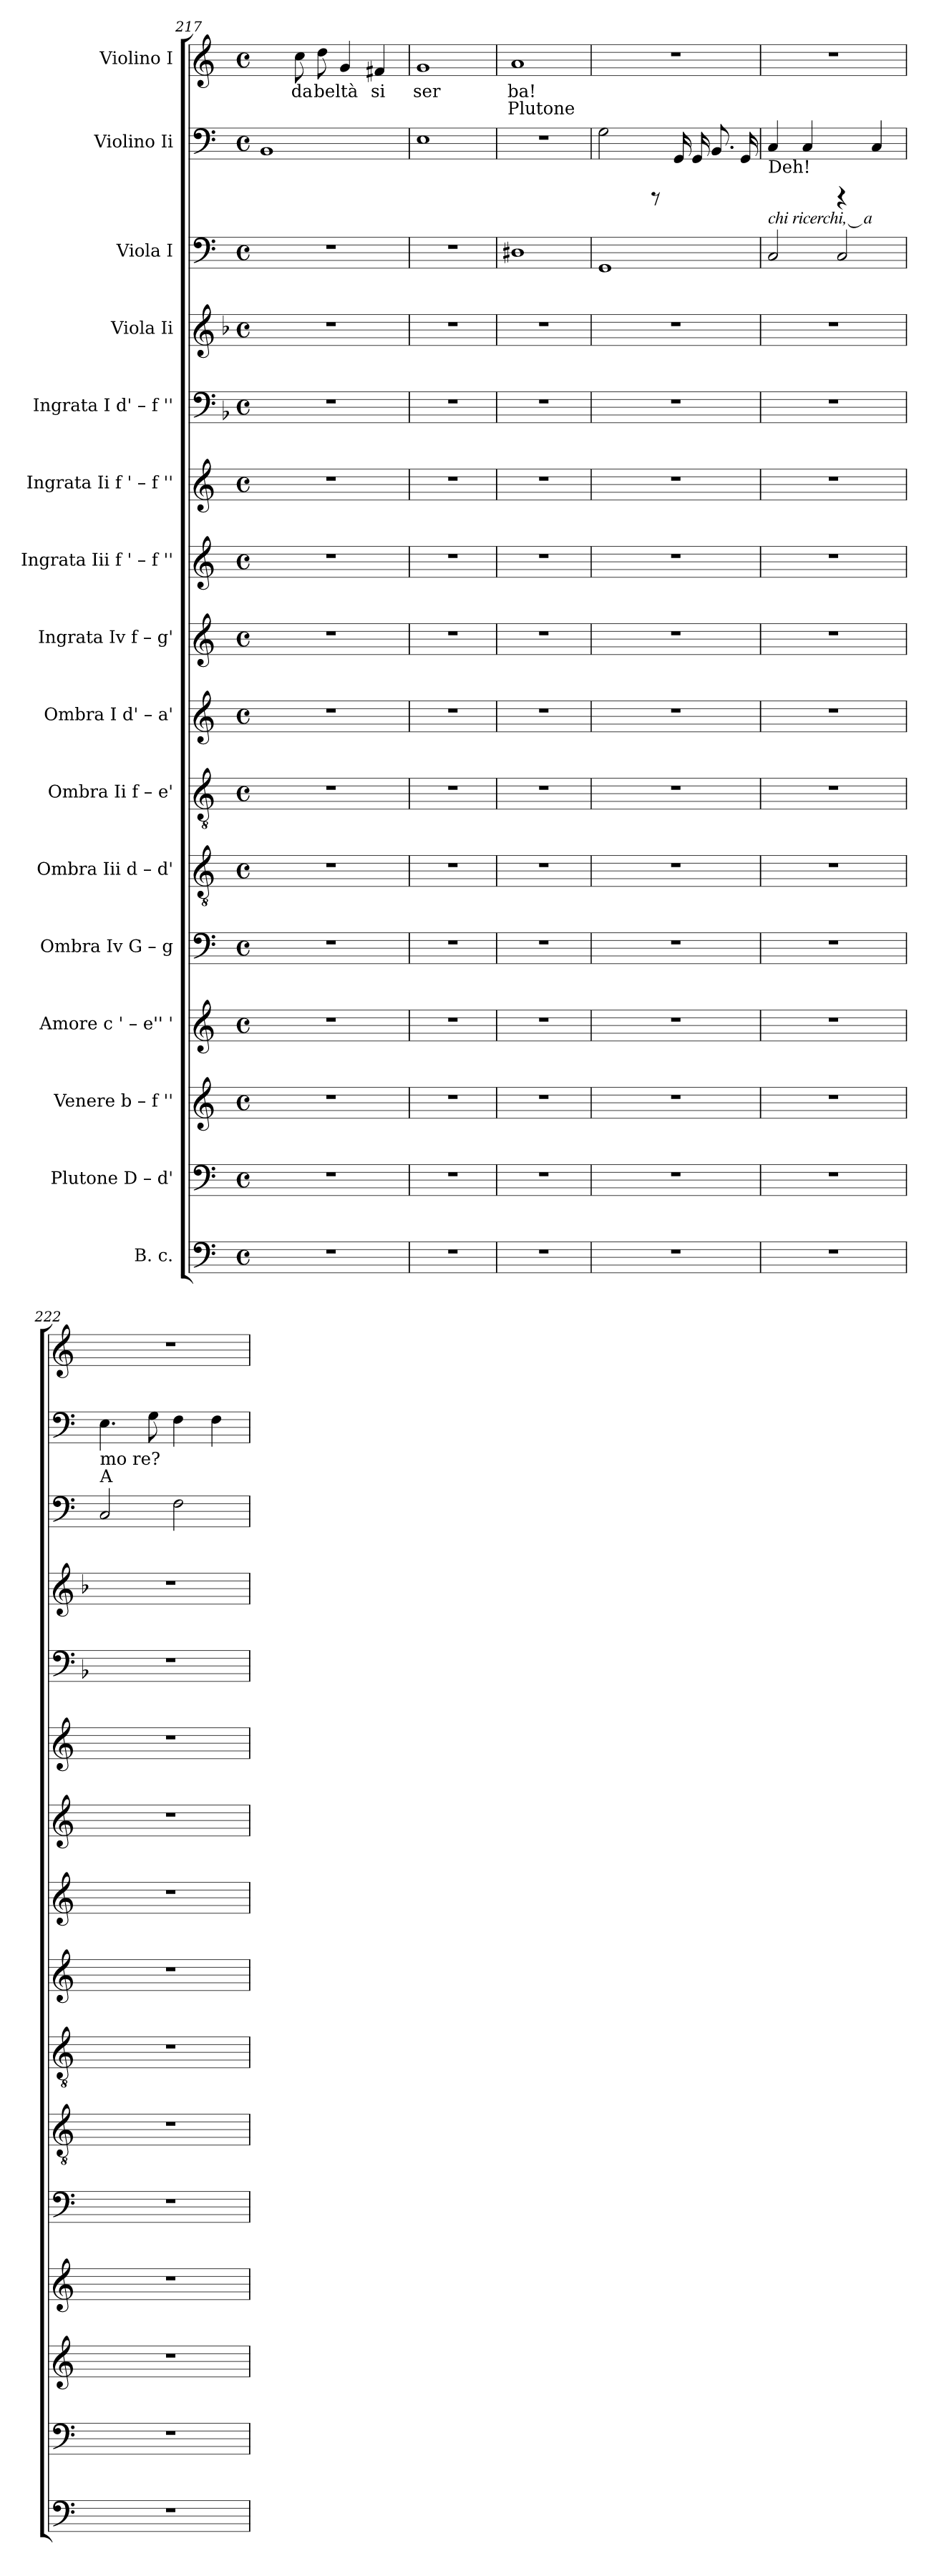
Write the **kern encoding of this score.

**kern	**kern	**kern	**kern	**kern	**kern	**kern	**kern	**kern	**kern	**kern	**kern	**kern	**kern	**kern	**kern	**text	**text
*part16	*part15	*part14	*part13	*part12	*part11	*part10	*part9	*part8	*part7	*part6	*part5	*part4	*part3	*part2	*part1	*part1	*part1
*staff16	*staff15	*staff14	*staff13	*staff12	*staff11	*staff10	*staff9	*staff8	*staff7	*staff6	*staff5	*staff4	*staff3	*staff2	*staff1	*staff1	*staff1
*I"B. c.	*I"Plutone  D – d'	*I"Venere  b – f ''	*I"Amore  c ' – e''  '	*I"Ombra Iv  G – g	*I"Ombra Iii  d – d'	*I"Ombra Ii  f – e'	*I"Ombra I  d' – a'	*I"Ingrata Iv  f – g'	*I"Ingrata Iii  f ' – f ''	*I"Ingrata Ii  f ' – f ''	*I"Ingrata I  d' – f ''	*I"Viola Ii	*I"Viola I	*I"Violino Ii	*I"Violino I	*	*
*clefF4	*clefF4	*clefG2	*clefG2	*clefF4	*clefGv2	*clefGv2	*clefG2	*clefG2	*clefG2	*clefG2	*clefF4	*clefG2	*clefF4	*clefF4	*clefG2	*	*
*k[]	*k[]	*k[]	*k[]	*k[]	*k[]	*k[]	*k[]	*k[]	*k[]	*k[]	*k[b-]	*k[b-]	*k[]	*k[]	*k[]	*	*
*C:	*C:	*C:	*C:	*C:	*C:	*C:	*C:	*C:	*C:	*C:	*F:	*F:	*C:	*C:	*C:	*	*
*M4/4	*M4/4	*M4/4	*M4/4	*M4/4	*M4/4	*M4/4	*M4/4	*M4/4	*M4/4	*M4/4	*M4/4	*M4/4	*M4/4	*M4/4	*M4/4	*	*
*met(c)	*met(c)	*met(c)	*met(c)	*met(c)	*met(c)	*met(c)	*met(c)	*met(c)	*met(c)	*met(c)	*met(c)	*met(c)	*met(c)	*met(c)	*met(c)	*	*
=217	=217	=217	=217	=217	=217	=217	=217	=217	=217	=217	=217	=217	=217	=217	=217	=217	=217
1r	1r	1r	1r	1r	1r	1r	1r	1r	1r	1r	1r	1r	1r	1BB	4ryy	.	.
!	!	!	!	!	!	!	!	!	!	!	!	!	!	!	!	!LO:LY:b:cj	!
.	.	.	.	.	.	.	.	.	.	.	.	.	.	.	8cc\	da	.
!	!	!	!	!	!	!	!	!	!	!	!	!	!	!	!	!LO:LY:b:cj	!
.	.	.	.	.	.	.	.	.	.	.	.	.	.	.	8dd\	beltà	.
!	!	!	!	!	!	!	!	!	!	!	!	!	!	!	!	!LO:LY:b:cj	!
.	.	.	.	.	.	.	.	.	.	.	.	.	.	.	4g/	.	.
!	!	!	!	!	!	!	!	!	!	!	!	!	!	!	!	!LO:LY:b:cj	!
.	.	.	.	.	.	.	.	.	.	.	.	.	.	.	4f#X/	si	.
=218	=218	=218	=218	=218	=218	=218	=218	=218	=218	=218	=218	=218	=218	=218	=218	=218	=218
!	!	!	!	!	!	!	!	!	!	!	!	!	!	!	!	!LO:LY:b:cj	!
1r	1r	1r	1r	1r	1r	1r	1r	1r	1r	1r	1r	1r	1r	1E	1g	ser	.
!!LO:LB:g=z
=219	=219	=219	=219	=219	=219	=219	=219	=219	=219	=219	=219	=219	=219	=219	=219	=219	=219
!	!	!	!	!	!	!	!	!	!	!	!	!	!	!	!	!LO:LY:b:cj	!LO:LY:b:cj
1r	1r	1r	1r	1r	1r	1r	1r	1r	1r	1r	1r	1r	1D#	1r	1a	ba!	Plutone-
=220	=220	=220	=220	=220	=220	=220	=220	=220	=220	=220	=220	=220	=220	=220	=220	=220	=220
1r	1r	1r	1r	1r	1r	1r	1r	1r	1r	1r	1r	1r	1GG	2G\	1r	.	.
.	.	.	.	.	.	.	.	.	.	.	.	.	.	8rCCC	.	.	.
.	.	.	.	.	.	.	.	.	.	.	.	.	.	16GG/	.	.	.
.	.	.	.	.	.	.	.	.	.	.	.	.	.	16GG/	.	.	.
.	.	.	.	.	.	.	.	.	.	.	.	.	.	8.BB/	.	.	.
.	.	.	.	.	.	.	.	.	.	.	.	.	.	16GG/	.	.	.
=221	=221	=221	=221	=221	=221	=221	=221	=221	=221	=221	=221	=221	=221	=221	=221	=221	=221
!	!	!	!	!	!	!	!	!	!	!	!	!	!	!LO:TX:b:t=Deh!	!	!	!
!	!	!	!	!	!	!	!	!	!	!	!	!	!	!LO:TX:b:t=chi ricerchi,‿a	!	!	!
1r	1r	1r	1r	1r	1r	1r	1r	1r	1r	1r	1r	1r	2C/	4C/	1r	.	.
.	.	.	.	.	.	.	.	.	.	.	.	.	.	4C/	.	.	.
.	.	.	.	.	.	.	.	.	.	.	.	.	2C/	4rCCC	.	.	.
.	.	.	.	.	.	.	.	.	.	.	.	.	.	4C/	.	.	.
=222	=222	=222	=222	=222	=222	=222	=222	=222	=222	=222	=222	=222	=222	=222	=222	=222	=222
!	!	!	!	!	!	!	!	!	!	!	!	!	!	!LO:TX:b:t=mo re?	!	!	!
!	!	!	!	!	!	!	!	!	!	!	!	!	!	!LO:TX:b:t=A	!	!	!
1r	1r	1r	1r	1r	1r	1r	1r	1r	1r	1r	1r	1r	2C/	4.E\	1r	.	.
.	.	.	.	.	.	.	.	.	.	.	.	.	.	8G\	.	.	.
.	.	.	.	.	.	.	.	.	.	.	.	.	2F\	4F\	.	.	.
.	.	.	.	.	.	.	.	.	.	.	.	.	.	4F\	.	.	.
=	=	=	=	=	=	=	=	=	=	=	=	=	=	=	=	=	=
*-	*-	*-	*-	*-	*-	*-	*-	*-	*-	*-	*-	*-	*-	*-	*-	*-	*-
